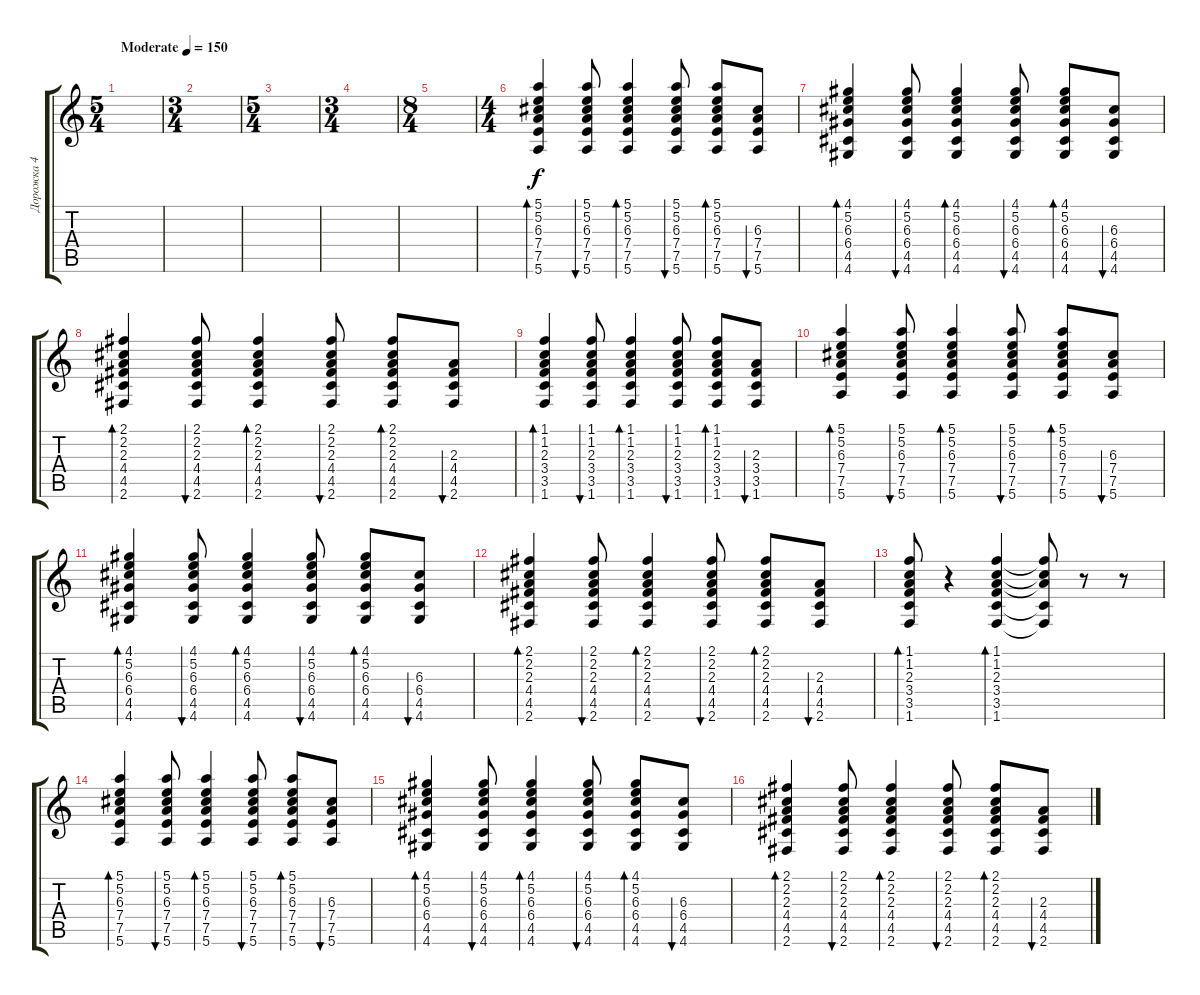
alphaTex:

\track ("Дорожка 4" "Дорожка 4") {instrument acousticguitarsteel}
\staff {score tabs}
\tuning (E4 B3 G3 D3 A2 E2) {hide}
\ts (5 4)
\tempo (150 "Moderate")
\clef g2
\ks c
|
\ts (3 4)
|
\ts (5 4)
|
\ts (3 4)
|
\ts (8 4)
|
\ts (4 4)
(5.1 5.2 6.3 7.4 7.5 5.6).4{bd 30} (5.1 5.2 6.3 7.4 7.5 5.6).8{bu 30} (5.1 5.2 6.3 7.4 7.5 5.6).4{bd 30} (5.1 5.2 6.3 7.4 7.5 5.6).8{bu 30} (5.1 5.2 6.3 7.4 7.5 5.6).8{bd 30} (6.3 7.4 7.5 5.6).8{bu 30} |
(4.1 5.2 6.3 6.4 4.5 4.6).4{bd 30} (4.1 5.2 6.3 6.4 4.5 4.6).8{bu 30} (4.1 5.2 6.3 6.4 4.5 4.6).4{bd 30} (4.1 5.2 6.3 6.4 4.5 4.6).8{bu 30} (4.1 5.2 6.3 6.4 4.5 4.6).8{bd 30} (6.3 6.4 4.5 4.6).8{bu 30} |
(2.1 2.2 2.3 4.4 4.5 2.6).4{bd 30} (2.1 2.2 2.3 4.4 4.5 2.6).8{bu 30} (2.1 2.2 2.3 4.4 4.5 2.6).4{bd 30} (2.1 2.2 2.3 4.4 4.5 2.6).8{bu 30} (2.1 2.2 2.3 4.4 4.5 2.6).8{bd 30} (2.3 4.4 4.5 2.6).8{bu 30} |
(1.1 1.2 2.3 3.4 3.5 1.6).4{bd 30} (1.1 1.2 2.3 3.4 3.5 1.6).8{bu 30} (1.1 1.2 2.3 3.4 3.5 1.6).4{bd 30} (1.1 1.2 2.3 3.4 3.5 1.6).8{bu 30} (1.1 1.2 2.3 3.4 3.5 1.6).8{bd 30} (2.3 3.4 3.5 1.6).8{bu 30} |
(5.1 5.2 6.3 7.4 7.5 5.6).4{bd 30} (5.1 5.2 6.3 7.4 7.5 5.6).8{bu 30} (5.1 5.2 6.3 7.4 7.5 5.6).4{bd 30} (5.1 5.2 6.3 7.4 7.5 5.6).8{bu 30} (5.1 5.2 6.3 7.4 7.5 5.6).8{bd 30} (6.3 7.4 7.5 5.6).8{bu 30} |
(4.1 5.2 6.3 6.4 4.5 4.6).4{bd 30} (4.1 5.2 6.3 6.4 4.5 4.6).8{bu 30} (4.1 5.2 6.3 6.4 4.5 4.6).4{bd 30} (4.1 5.2 6.3 6.4 4.5 4.6).8{bu 30} (4.1 5.2 6.3 6.4 4.5 4.6).8{bd 30} (6.3 6.4 4.5 4.6).8{bu 30} |
(2.1 2.2 2.3 4.4 4.5 2.6).4{bd 30} (2.1 2.2 2.3 4.4 4.5 2.6).8{bu 30} (2.1 2.2 2.3 4.4 4.5 2.6).4{bd 30} (2.1 2.2 2.3 4.4 4.5 2.6).8{bu 30} (2.1 2.2 2.3 4.4 4.5 2.6).8{bd 30} (2.3 4.4 4.5 2.6).8{bu 30} |
(1.1 1.2 2.3 3.4 3.5 1.6).8{bd 30} r.4 (1.1 1.2 2.3 3.4 3.5 1.6).4{bd 30} (1.1{t} 1.2{t} 2.3{t} 3.5{t} 1.6{t}).8 r.8 r.8 |
(5.1 5.2 6.3 7.4 7.5 5.6).4{bd 30} (5.1 5.2 6.3 7.4 7.5 5.6).8{bu 30} (5.1 5.2 6.3 7.4 7.5 5.6).4{bd 30} (5.1 5.2 6.3 7.4 7.5 5.6).8{bu 30} (5.1 5.2 6.3 7.4 7.5 5.6).8{bd 30} (6.3 7.4 7.5 5.6).8{bu 30} |
(4.1 5.2 6.3 6.4 4.5 4.6).4{bd 30} (4.1 5.2 6.3 6.4 4.5 4.6).8{bu 30} (4.1 5.2 6.3 6.4 4.5 4.6).4{bd 30} (4.1 5.2 6.3 6.4 4.5 4.6).8{bu 30} (4.1 5.2 6.3 6.4 4.5 4.6).8{bd 30} (6.3 6.4 4.5 4.6).8{bu 30} |
(2.1 2.2 2.3 4.4 4.5 2.6).4{bd 30} (2.1 2.2 2.3 4.4 4.5 2.6).8{bu 30} (2.1 2.2 2.3 4.4 4.5 2.6).4{bd 30} (2.1 2.2 2.3 4.4 4.5 2.6).8{bu 30} (2.1 2.2 2.3 4.4 4.5 2.6).8{bd 30} (2.3 4.4 4.5 2.6).8{bu 30}
